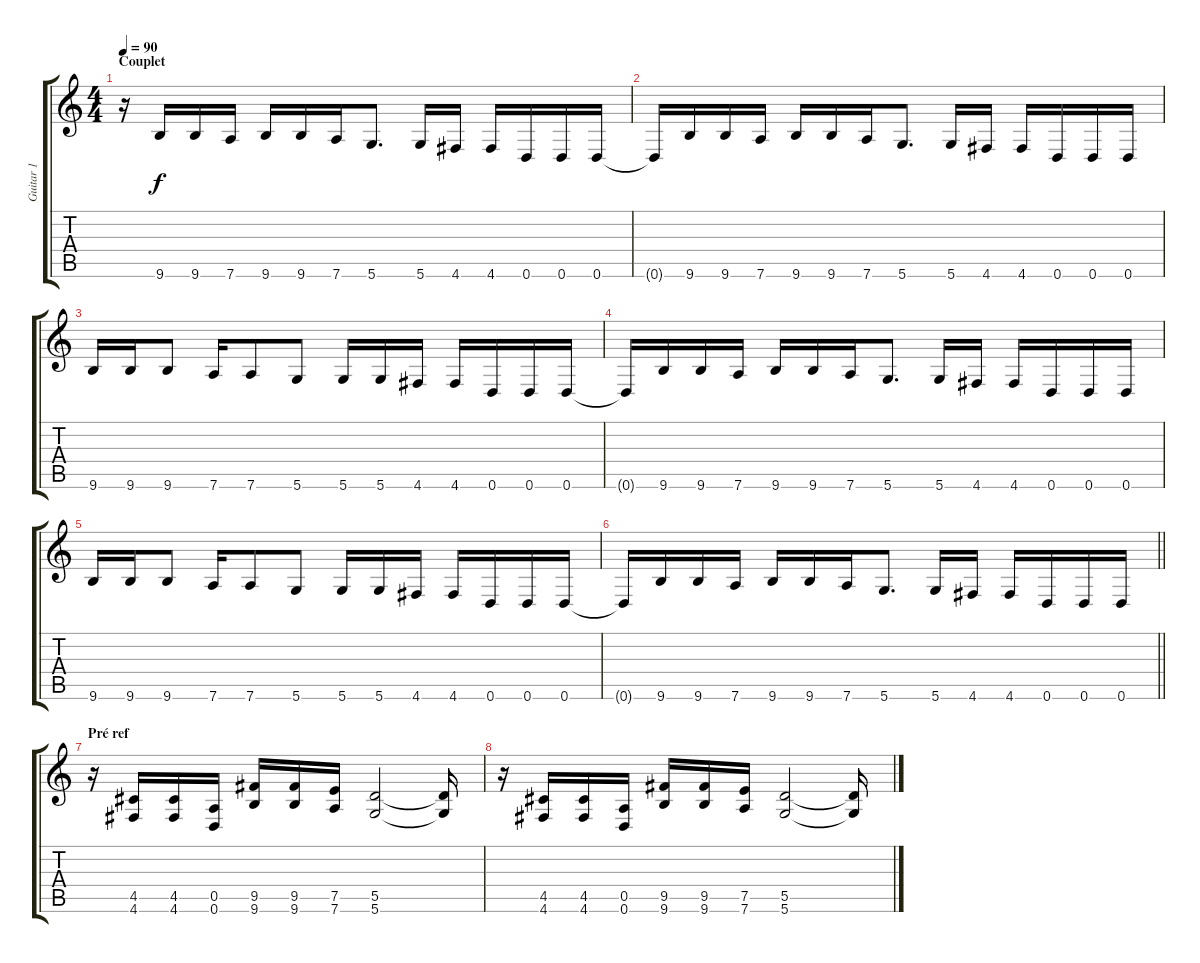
\track ("Guitar 1" "Guitar 1") {instrument distortionguitar}
\staff {score tabs}
\tuning (E4 B3 G3 D3 A2 D2) {hide}
\ts (4 4)
\section ("" "Couplet")
\tempo 90
\clef g2
\ks c
r.16{dy f} 9.6.16 9.6.16 7.6.16 9.6.16 9.6.16 7.6.16 5.6.8{d} 5.6.16 4.6.16 4.6.16 0.6.16 0.6.16 0.6.16 |
0.6{t}.16 9.6.16 9.6.16 7.6.16 9.6.16 9.6.16 7.6.16 5.6.8{d} 5.6.16 4.6.16 4.6.16 0.6.16 0.6.16 0.6.16 |
9.6.16 9.6.16 9.6.8 7.6.16 7.6.8 5.6.8 5.6.16 5.6.16 4.6.16 4.6.16 0.6.16 0.6.16 0.6.16 |
0.6{t}.16 9.6.16 9.6.16 7.6.16 9.6.16 9.6.16 7.6.16 5.6.8{d} 5.6.16 4.6.16 4.6.16 0.6.16 0.6.16 0.6.16 |
9.6.16 9.6.16 9.6.8 7.6.16 7.6.8 5.6.8 5.6.16 5.6.16 4.6.16 4.6.16 0.6.16 0.6.16 0.6.16 |
\barLineRight lightlight
0.6{t}.16 9.6.16 9.6.16 7.6.16 9.6.16 9.6.16 7.6.16 5.6.8{d} 5.6.16 4.6.16 4.6.16 0.6.16 0.6.16 0.6.16 |
\section ("" "Pré ref")
r.16 (4.5 4.6).16 (4.5 4.6).16 (0.5 0.6).16 (9.5 9.6).16 (9.5 9.6).16 (7.5 7.6).16 (5.5 5.6).2 (5.5{t} 5.6{t}).16 |
r.16 (4.5 4.6).16 (4.5 4.6).16 (0.5 0.6).16 (9.5 9.6).16 (9.5 9.6).16 (7.5 7.6).16 (5.5 5.6).2 (5.5{t} 5.6{t}).16
